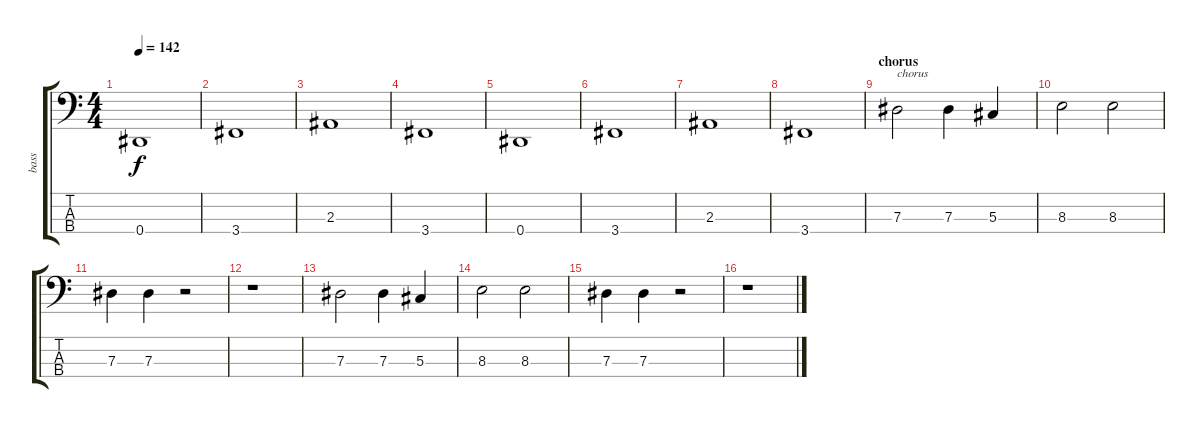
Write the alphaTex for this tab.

\track ("bass" "bass") {instrument electricbasspick}
\staff {score tabs}
\tuning (Gb2 Db2 Ab1 Eb1) {hide}
\ts (4 4)
\tempo 142
\clef f4
\ks c
0.4.1{dy f} |
3.4.1 |
2.3.1 |
3.4.1 |
0.4.1 |
3.4.1 |
2.3.1 |
3.4.1 |
\section ("" "chorus")
7.3.2{txt "chorus"} 7.3.4 5.3.4 |
8.3.2 8.3.2 |
7.3.4 7.3.4 r.2 |
r.1 |
7.3.2 7.3.4 5.3.4 |
8.3.2 8.3.2 |
7.3.4 7.3.4 r.2 |
r.1
